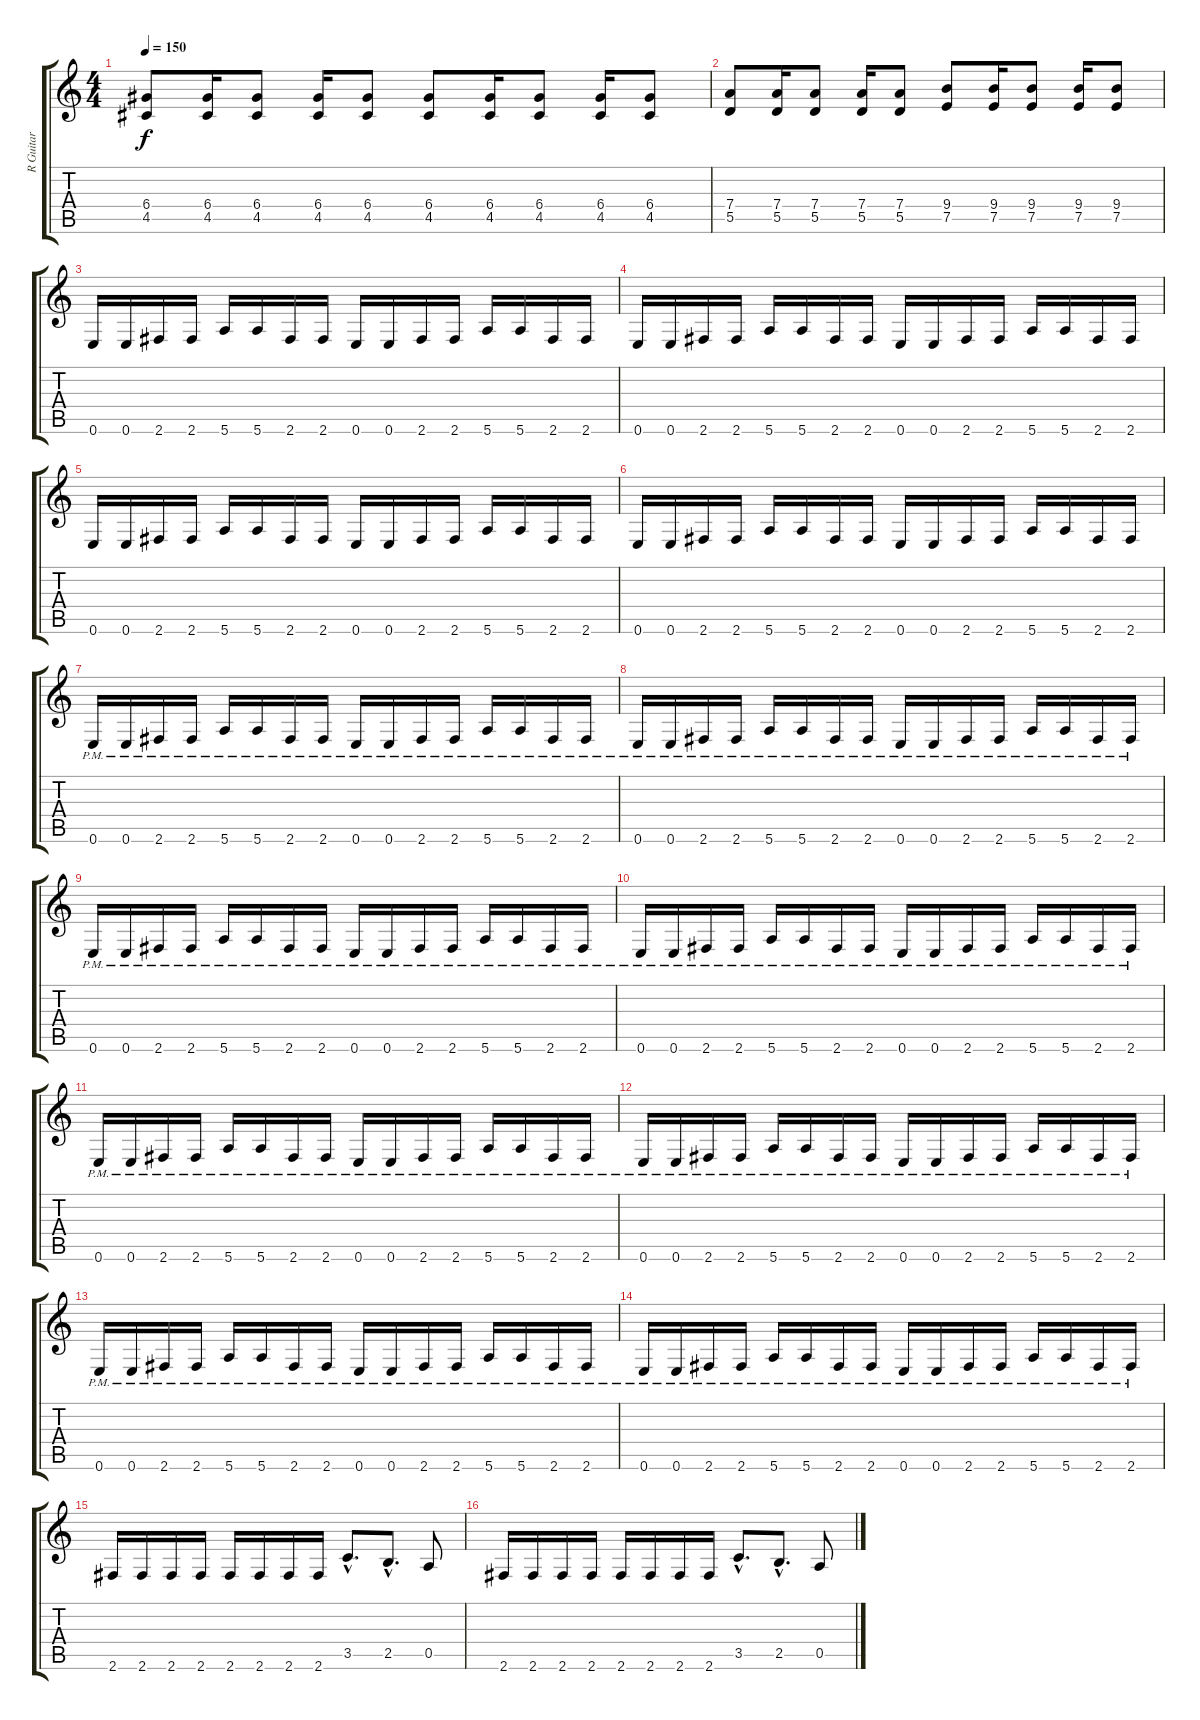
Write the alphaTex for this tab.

\track ("R Guitar" "R Guitar") {instrument distortionguitar}
\staff {score tabs}
\tuning (E4 B3 G3 D3 A2 E2) {hide}
\ts (4 4)
\tempo 150
\clef g2
\ks c
(6.4 4.5).8{dy f} (6.4 4.5).16 (6.4 4.5).8 (6.4 4.5).16 (6.4 4.5).8 (6.4 4.5).8 (6.4 4.5).16 (6.4 4.5).8 (6.4 4.5).16 (6.4 4.5).8 |
(7.4 5.5).8 (7.4 5.5).16 (7.4 5.5).8 (7.4 5.5).16 (7.4 5.5).8 (9.4 7.5).8 (9.4 7.5).16 (9.4 7.5).8 (9.4 7.5).16 (9.4 7.5).8 |
0.6.16 0.6.16 2.6.16 2.6.16 5.6.16 5.6.16 2.6.16 2.6.16 0.6.16 0.6.16 2.6.16 2.6.16 5.6.16 5.6.16 2.6.16 2.6.16 |
0.6.16 0.6.16 2.6.16 2.6.16 5.6.16 5.6.16 2.6.16 2.6.16 0.6.16 0.6.16 2.6.16 2.6.16 5.6.16 5.6.16 2.6.16 2.6.16 |
0.6.16 0.6.16 2.6.16 2.6.16 5.6.16 5.6.16 2.6.16 2.6.16 0.6.16 0.6.16 2.6.16 2.6.16 5.6.16 5.6.16 2.6.16 2.6.16 |
0.6.16 0.6.16 2.6.16 2.6.16 5.6.16 5.6.16 2.6.16 2.6.16 0.6.16 0.6.16 2.6.16 2.6.16 5.6.16 5.6.16 2.6.16 2.6.16 |
0.6{pm}.16 0.6{pm}.16 2.6{pm}.16 2.6{pm}.16 5.6{pm}.16 5.6{pm}.16 2.6{pm}.16 2.6{pm}.16 0.6{pm}.16 0.6{pm}.16 2.6{pm}.16 2.6{pm}.16 5.6{pm}.16 5.6{pm}.16 2.6{pm}.16 2.6{pm}.16 |
0.6{pm}.16 0.6{pm}.16 2.6{pm}.16 2.6{pm}.16 5.6{pm}.16 5.6{pm}.16 2.6{pm}.16 2.6{pm}.16 0.6{pm}.16 0.6{pm}.16 2.6{pm}.16 2.6{pm}.16 5.6{pm}.16 5.6{pm}.16 2.6{pm}.16 2.6{pm}.16 |
0.6{pm}.16 0.6{pm}.16 2.6{pm}.16 2.6{pm}.16 5.6{pm}.16 5.6{pm}.16 2.6{pm}.16 2.6{pm}.16 0.6{pm}.16 0.6{pm}.16 2.6{pm}.16 2.6{pm}.16 5.6{pm}.16 5.6{pm}.16 2.6{pm}.16 2.6{pm}.16 |
0.6{pm}.16 0.6{pm}.16 2.6{pm}.16 2.6{pm}.16 5.6{pm}.16 5.6{pm}.16 2.6{pm}.16 2.6{pm}.16 0.6{pm}.16 0.6{pm}.16 2.6{pm}.16 2.6{pm}.16 5.6{pm}.16 5.6{pm}.16 2.6{pm}.16 2.6{pm}.16 |
0.6{pm}.16 0.6{pm}.16 2.6{pm}.16 2.6{pm}.16 5.6{pm}.16 5.6{pm}.16 2.6{pm}.16 2.6{pm}.16 0.6{pm}.16 0.6{pm}.16 2.6{pm}.16 2.6{pm}.16 5.6{pm}.16 5.6{pm}.16 2.6{pm}.16 2.6{pm}.16 |
0.6{pm}.16 0.6{pm}.16 2.6{pm}.16 2.6{pm}.16 5.6{pm}.16 5.6{pm}.16 2.6{pm}.16 2.6{pm}.16 0.6{pm}.16 0.6{pm}.16 2.6{pm}.16 2.6{pm}.16 5.6{pm}.16 5.6{pm}.16 2.6{pm}.16 2.6{pm}.16 |
0.6{pm}.16 0.6{pm}.16 2.6{pm}.16 2.6{pm}.16 5.6{pm}.16 5.6{pm}.16 2.6{pm}.16 2.6{pm}.16 0.6{pm}.16 0.6{pm}.16 2.6{pm}.16 2.6{pm}.16 5.6{pm}.16 5.6{pm}.16 2.6{pm}.16 2.6{pm}.16 |
0.6{pm}.16 0.6{pm}.16 2.6{pm}.16 2.6{pm}.16 5.6{pm}.16 5.6{pm}.16 2.6{pm}.16 2.6{pm}.16 0.6{pm}.16 0.6{pm}.16 2.6{pm}.16 2.6{pm}.16 5.6{pm}.16 5.6{pm}.16 2.6{pm}.16 2.6{pm}.16 |
2.6.16 2.6.16 2.6.16 2.6.16 2.6.16 2.6.16 2.6.16 2.6.16 3.5{hac}.8{d} 2.5{hac}.8{d} 0.5.8 |
2.6.16 2.6.16 2.6.16 2.6.16 2.6.16 2.6.16 2.6.16 2.6.16 3.5{hac}.8{d} 2.5{hac}.8{d} 0.5.8
